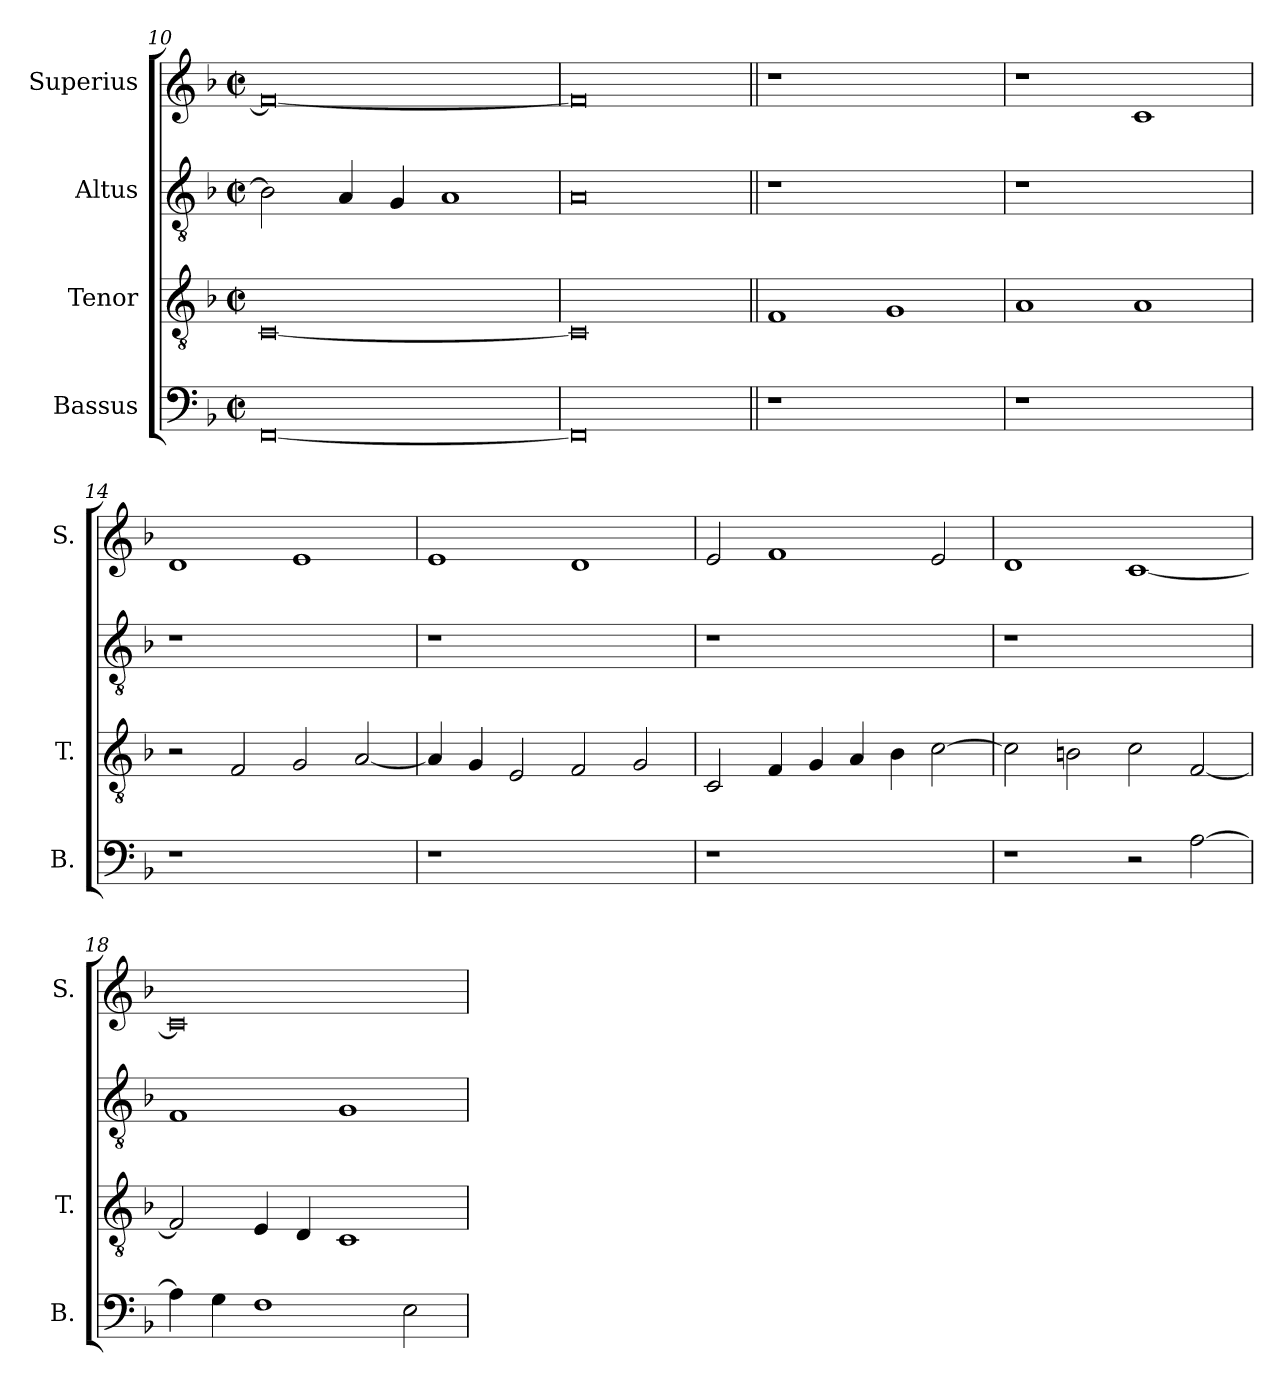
**kern	**kern	**kern	**kern
*part4	*part3	*part2	*part1
*staff4	*staff3	*staff2	*staff1
*I"Bassus	*I"Tenor	*I"Altus	*I"Superius
*I'B.	*I'T.	*	*I'S.
*clefF4	*clefGv2	*clefGv2	*clefG2
*	*ITrd7c12	*ITrd7c12	*
*k[b-]	*k[b-]	*k[b-]	*k[b-]
*F:	*F:	*F:	*F:
*M2/2	*M2/2	*M2/2	*M2/2
*met(c|)	*met(c|)	*met(c|)	*met(c|)
=10	=10	=10	=10
[<0FFi	[<0CCi	2BB-i\]	0fi_<
.	.	4AAi/	.
.	.	4GGi/	.
.	.	1AAi	.
=11	=11	=11	=11
0FFi]	0CCi]	0AAi	0fi]
!!LO:PB:g=z
=12||	=12||	=12||	=12||
!LO:N:vis=1	!	!LO:N:vis=1	!LO:N:vis=1
1r	1FFi	1r	1r
1ryy	1GGi	1ryy	1ryy
=13	=13	=13	=13
!LO:N:vis=1	!	!LO:N:vis=1	!
1r	1AAi	1r	1r
1ryy	1AAi	1ryy	1ci
=14	=14	=14	=14
!LO:N:vis=1	!	!LO:N:vis=1	!
1r	2r	1r	1di
.	2FFi/	.	.
1ryy	2GGi/	1ryy	1ei
.	[<2AAi/	.	.
=15	=15	=15	=15
!LO:N:vis=1	!	!LO:N:vis=1	!
1r	4AAi/]	1r	1ei
.	4GGi/	.	.
.	2EEi/	.	.
1ryy	2FFi/	1ryy	1di
.	2GGi/	.	.
=16	=16	=16	=16
!LO:N:vis=1	!	!LO:N:vis=1	!
1r	2CCi/	1r	2ei/
.	4FFi/	.	1fi
.	4GGi/	.	.
1ryy	4AAi/	1ryy	.
.	4BB-i\	.	.
.	[>2Ci\	.	2ei/
!!LO:LB:g=z
=17	=17	=17	=17
!	!	!LO:N:vis=1	!
1r	2Ci\]	1r	1di
.	2BBni\	.	.
2r	2Ci\	1ryy	[<1ci
[>2Ai\	[<2FFi/	.	.
=18	=18	=18	=18
4Ai\]	2FFi/]	1FFi	0ci]
4Gi\	.	.	.
1Fi	4EEi/	.	.
.	4DDi/	.	.
.	1CCi	1GGi	.
2Ei\	.	.	.
=	=	=	=
*-	*-	*-	*-
